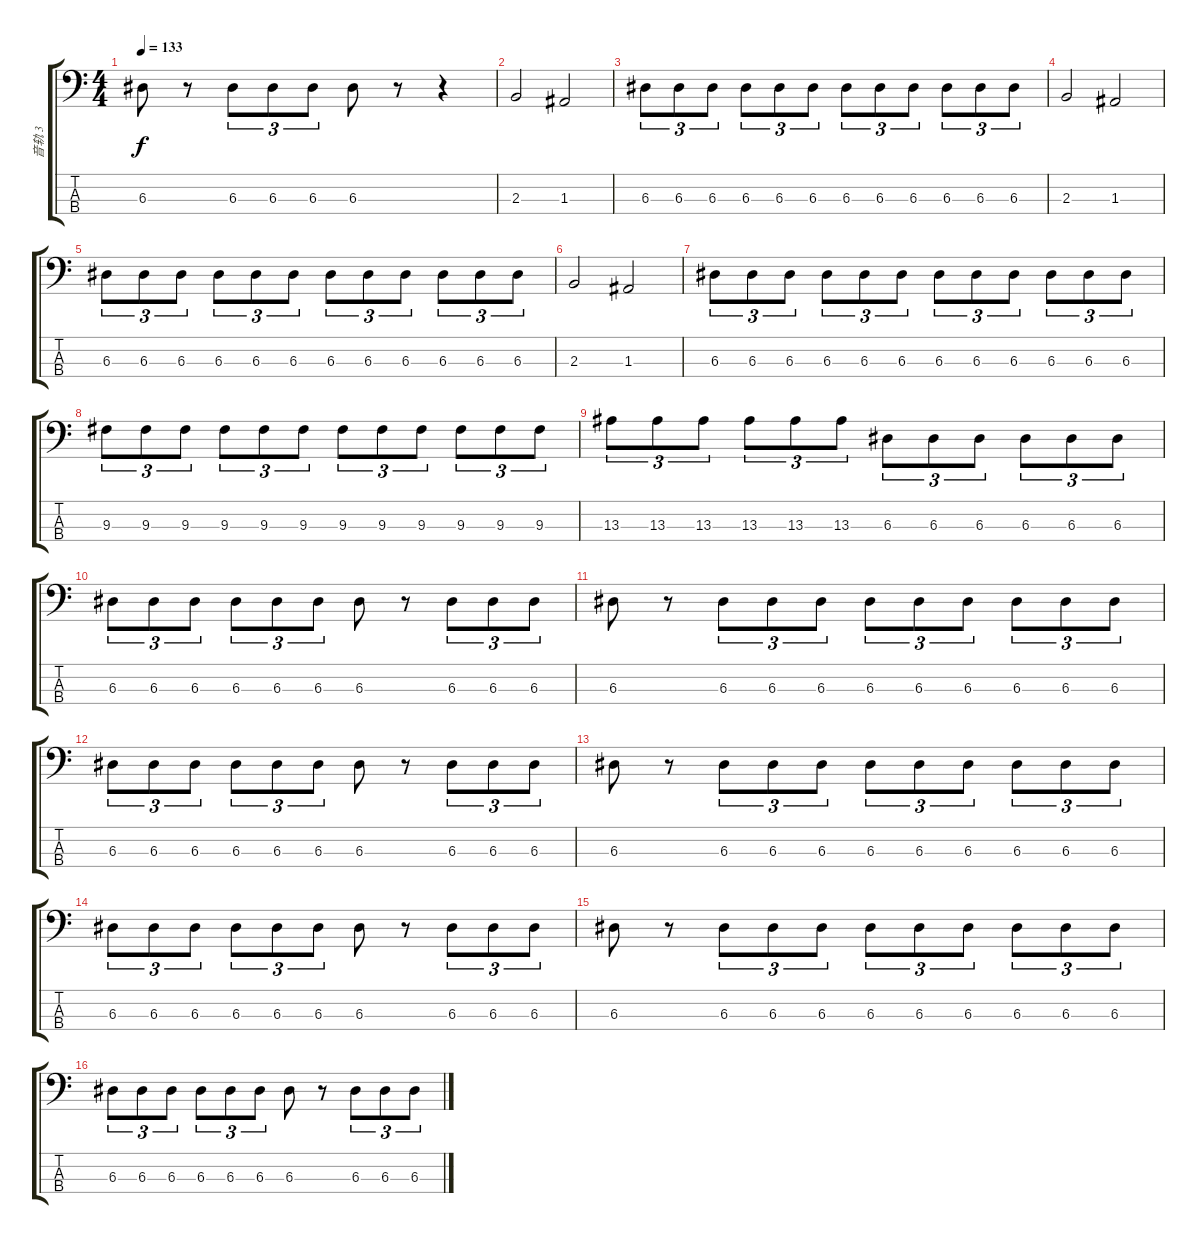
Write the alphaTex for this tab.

\track ("音轨 3" "音轨 3") {instrument electricbasspick}
\staff {score tabs}
\tuning (G2 D2 A1 E1) {hide}
\ts (4 4)
\tempo 133
\clef f4
\ks c
6.3.8{dy f} r.8 6.3.8{tu (3 2)} 6.3.8{tu (3 2)} 6.3.8{tu (3 2)} 6.3.8 r.8 r.4 |
2.3.2 1.3.2 |
6.3.8{tu (3 2)} 6.3.8{tu (3 2)} 6.3.8{tu (3 2)} 6.3.8{tu (3 2)} 6.3.8{tu (3 2)} 6.3.8{tu (3 2)} 6.3.8{tu (3 2)} 6.3.8{tu (3 2)} 6.3.8{tu (3 2)} 6.3.8{tu (3 2)} 6.3.8{tu (3 2)} 6.3.8{tu (3 2)} |
2.3.2 1.3.2 |
6.3.8{tu (3 2)} 6.3.8{tu (3 2)} 6.3.8{tu (3 2)} 6.3.8{tu (3 2)} 6.3.8{tu (3 2)} 6.3.8{tu (3 2)} 6.3.8{tu (3 2)} 6.3.8{tu (3 2)} 6.3.8{tu (3 2)} 6.3.8{tu (3 2)} 6.3.8{tu (3 2)} 6.3.8{tu (3 2)} |
2.3.2 1.3.2 |
6.3.8{tu (3 2)} 6.3.8{tu (3 2)} 6.3.8{tu (3 2)} 6.3.8{tu (3 2)} 6.3.8{tu (3 2)} 6.3.8{tu (3 2)} 6.3.8{tu (3 2)} 6.3.8{tu (3 2)} 6.3.8{tu (3 2)} 6.3.8{tu (3 2)} 6.3.8{tu (3 2)} 6.3.8{tu (3 2)} |
9.3.8{tu (3 2)} 9.3.8{tu (3 2)} 9.3.8{tu (3 2)} 9.3.8{tu (3 2)} 9.3.8{tu (3 2)} 9.3.8{tu (3 2)} 9.3.8{tu (3 2)} 9.3.8{tu (3 2)} 9.3.8{tu (3 2)} 9.3.8{tu (3 2)} 9.3.8{tu (3 2)} 9.3.8{tu (3 2)} |
13.3.8{tu (3 2)} 13.3.8{tu (3 2)} 13.3.8{tu (3 2)} 13.3.8{tu (3 2)} 13.3.8{tu (3 2)} 13.3.8{tu (3 2)} 6.3.8{tu (3 2)} 6.3.8{tu (3 2)} 6.3.8{tu (3 2)} 6.3.8{tu (3 2)} 6.3.8{tu (3 2)} 6.3.8{tu (3 2)} |
6.3.8{tu (3 2)} 6.3.8{tu (3 2)} 6.3.8{tu (3 2)} 6.3.8{tu (3 2)} 6.3.8{tu (3 2)} 6.3.8{tu (3 2)} 6.3.8 r.8 6.3.8{tu (3 2)} 6.3.8{tu (3 2)} 6.3.8{tu (3 2)} |
6.3.8 r.8 6.3.8{tu (3 2)} 6.3.8{tu (3 2)} 6.3.8{tu (3 2)} 6.3.8{tu (3 2)} 6.3.8{tu (3 2)} 6.3.8{tu (3 2)} 6.3.8{tu (3 2)} 6.3.8{tu (3 2)} 6.3.8{tu (3 2)} |
6.3.8{tu (3 2)} 6.3.8{tu (3 2)} 6.3.8{tu (3 2)} 6.3.8{tu (3 2)} 6.3.8{tu (3 2)} 6.3.8{tu (3 2)} 6.3.8 r.8 6.3.8{tu (3 2)} 6.3.8{tu (3 2)} 6.3.8{tu (3 2)} |
6.3.8 r.8 6.3.8{tu (3 2)} 6.3.8{tu (3 2)} 6.3.8{tu (3 2)} 6.3.8{tu (3 2)} 6.3.8{tu (3 2)} 6.3.8{tu (3 2)} 6.3.8{tu (3 2)} 6.3.8{tu (3 2)} 6.3.8{tu (3 2)} |
6.3.8{tu (3 2)} 6.3.8{tu (3 2)} 6.3.8{tu (3 2)} 6.3.8{tu (3 2)} 6.3.8{tu (3 2)} 6.3.8{tu (3 2)} 6.3.8 r.8 6.3.8{tu (3 2)} 6.3.8{tu (3 2)} 6.3.8{tu (3 2)} |
6.3.8 r.8 6.3.8{tu (3 2)} 6.3.8{tu (3 2)} 6.3.8{tu (3 2)} 6.3.8{tu (3 2)} 6.3.8{tu (3 2)} 6.3.8{tu (3 2)} 6.3.8{tu (3 2)} 6.3.8{tu (3 2)} 6.3.8{tu (3 2)} |
6.3.8{tu (3 2)} 6.3.8{tu (3 2)} 6.3.8{tu (3 2)} 6.3.8{tu (3 2)} 6.3.8{tu (3 2)} 6.3.8{tu (3 2)} 6.3.8 r.8 6.3.8{tu (3 2)} 6.3.8{tu (3 2)} 6.3.8{tu (3 2)}
